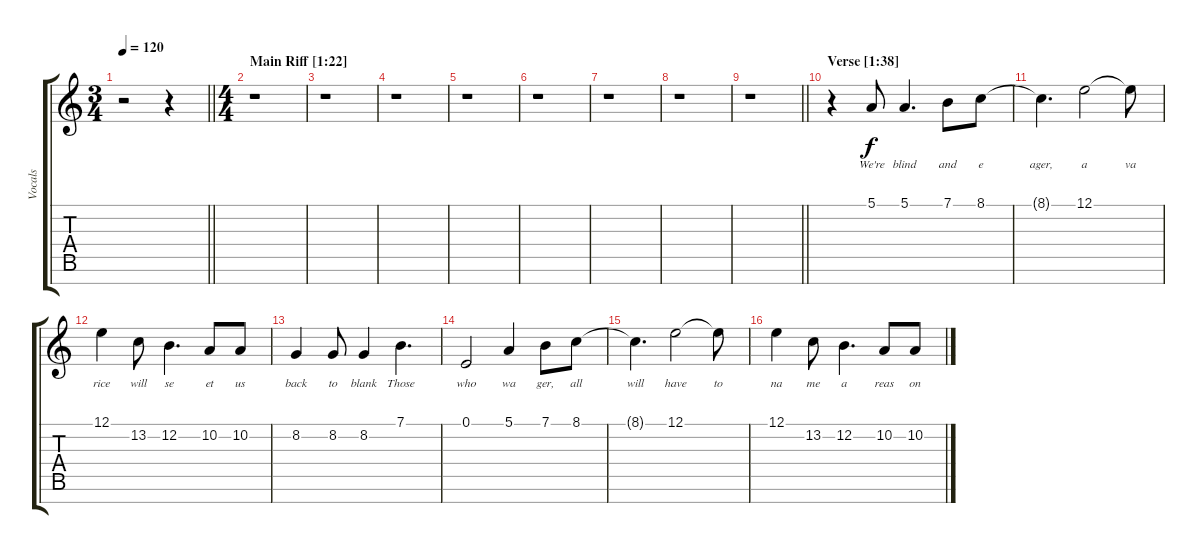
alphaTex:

\track ("Vocals" "Vocals") {instrument synthvoice}
\staff {score tabs}
\tuning (E4 B3 G3 D3 A2 E2 B1) {hide}
\ts (3 4)
\tempo 120
\clef g2
\barLineRight lightlight
\ks c
r.2{dy f} r.4 |
\ts (4 4)
\section ("" "Main Riff [1:22]")
r.1 |
r.1 |
r.1 |
r.1 |
r.1 |
r.1 |
r.1 |
\barLineRight lightlight
r.1 |
\section ("" "Verse [1:38]")
r.4 5.1.8{lyrics (0 "We're") lyrics (1 "") lyrics (2 "") lyrics (3 "") lyrics (4 "")} 5.1.4{d lyrics (0 "blind") lyrics (1 "") lyrics (2 "") lyrics (3 "") lyrics (4 "")} 7.1.8{lyrics (0 "and") lyrics (1 "") lyrics (2 "") lyrics (3 "") lyrics (4 "")} 8.1.8{lyrics (0 "e") lyrics (1 "") lyrics (2 "") lyrics (3 "") lyrics (4 "")} |
8.1{t}.4{d lyrics (0 "ager,") lyrics (1 "") lyrics (2 "") lyrics (3 "") lyrics (4 "")} 12.1.2{lyrics (0 "a") lyrics (1 "") lyrics (2 "") lyrics (3 "") lyrics (4 "")} 12.1{t}.8{lyrics (0 "va") lyrics (1 "") lyrics (2 "") lyrics (3 "") lyrics (4 "")} |
12.1.4{lyrics (0 "rice") lyrics (1 "") lyrics (2 "") lyrics (3 "") lyrics (4 "")} 13.2.8{lyrics (0 "will") lyrics (1 "") lyrics (2 "") lyrics (3 "") lyrics (4 "")} 12.2.4{d lyrics (0 "se") lyrics (1 "") lyrics (2 "") lyrics (3 "") lyrics (4 "")} 10.2.8{lyrics (0 "et") lyrics (1 "") lyrics (2 "") lyrics (3 "") lyrics (4 "")} 10.2.8{lyrics (0 "us") lyrics (1 "") lyrics (2 "") lyrics (3 "") lyrics (4 "")} |
8.2.4{lyrics (0 "back") lyrics (1 "") lyrics (2 "") lyrics (3 "") lyrics (4 "")} 8.2.8{lyrics (0 "to") lyrics (1 "") lyrics (2 "") lyrics (3 "") lyrics (4 "")} 8.2.4{lyrics (0 "blank") lyrics (1 "") lyrics (2 "") lyrics (3 "") lyrics (4 "")} 7.1.4{d lyrics (0 "Those") lyrics (1 "") lyrics (2 "") lyrics (3 "") lyrics (4 "")} |
0.1.2{lyrics (0 "who") lyrics (1 "") lyrics (2 "") lyrics (3 "") lyrics (4 "")} 5.1.4{lyrics (0 "wa") lyrics (1 "") lyrics (2 "") lyrics (3 "") lyrics (4 "")} 7.1.8{lyrics (0 "ger,") lyrics (1 "") lyrics (2 "") lyrics (3 "") lyrics (4 "")} 8.1.8{lyrics (0 "all") lyrics (1 "") lyrics (2 "") lyrics (3 "") lyrics (4 "")} |
8.1{t}.4{d lyrics (0 "will") lyrics (1 "") lyrics (2 "") lyrics (3 "") lyrics (4 "")} 12.1.2{lyrics (0 "have") lyrics (1 "") lyrics (2 "") lyrics (3 "") lyrics (4 "")} 12.1{t}.8{lyrics (0 "to") lyrics (1 "") lyrics (2 "") lyrics (3 "") lyrics (4 "")} |
12.1.4{lyrics (0 "na") lyrics (1 "") lyrics (2 "") lyrics (3 "") lyrics (4 "")} 13.2.8{lyrics (0 "me") lyrics (1 "") lyrics (2 "") lyrics (3 "") lyrics (4 "")} 12.2.4{d lyrics (0 "a") lyrics (1 "") lyrics (2 "") lyrics (3 "") lyrics (4 "")} 10.2.8{lyrics (0 "reas") lyrics (1 "") lyrics (2 "") lyrics (3 "") lyrics (4 "")} 10.2.8{lyrics (0 "on") lyrics (1 "") lyrics (2 "") lyrics (3 "") lyrics (4 "")}
